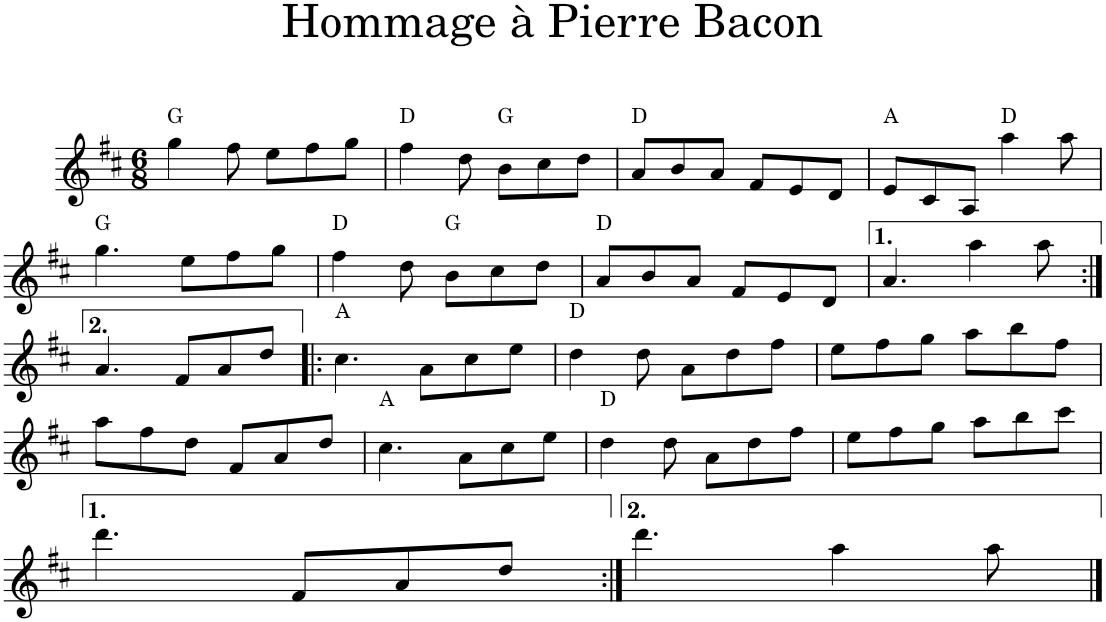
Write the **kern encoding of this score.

**kern	**harte
*part1	*part1
*staff1	*
*I"Voice	*
*I'V	*
*clefG2	*
*k[f#c#]	*
*M6/8	*
=1	=1
4gg\	G:maj
8ff#\	.
8ee\L	.
8ff#\	.
8gg\J	.
=2	=2
4ff#\	D:maj
8dd\	.
8b\L	G:maj
8cc#\	.
8dd\J	.
=3	=3
8a/L	D:maj
8b/	.
8a/J	.
8f#/L	.
8e/	.
8d/J	.
=4	=4
8e/L	A:maj
8c#/	.
8A/J	.
4aa\	D:maj
8aa\	.
!!LO:LB:g=z
=5	=5
4.gg\	G:maj
8ee\L	.
8ff#\	.
8gg\J	.
=6	=6
4ff#\	D:maj
8dd\	.
8b\L	G:maj
8cc#\	.
8dd\J	.
=7	=7
8a/L	D:maj
8b/	.
8a/J	.
8f#/L	.
8e/	.
8d/J	.
=8	=8
4.a/	.
4aa\	.
8aa\	.
!!LO:LB:g=z
=9:|!	=9:|!
4.a/	.
8f#/L	.
8a/	.
8dd/J	.
=10!|:	=10!|:
4.cc#\	A:maj
8a\L	.
8cc#\	.
8ee\J	.
=11	=11
4dd\	D:maj
8dd\	.
8a\L	.
8dd\	.
8ff#\J	.
=12	=12
8ee\L	.
8ff#\	.
8gg\J	.
8aa\L	.
8bb\	.
8ff#\J	.
!!LO:LB:g=z
=13	=13
8aa\L	.
8ff#\	.
8dd\J	.
8f#/L	.
8a/	.
8dd/J	.
=14	=14
4.cc#\	A:maj
8a\L	.
8cc#\	.
8ee\J	.
=15	=15
4dd\	D:maj
8dd\	.
8a\L	.
8dd\	.
8ff#\J	.
=16	=16
8ee\L	.
8ff#\	.
8gg\J	.
8aa\L	.
8bb\	.
8ccc#\J	.
!!LO:LB:g=z
=17	=17
4.ddd\	.
8f#/L	.
8a/	.
8dd/J	.
=18:|!	=18:|!
4.ddd\	.
4aa\	.
8aa\	.
==	==
*-	*-
